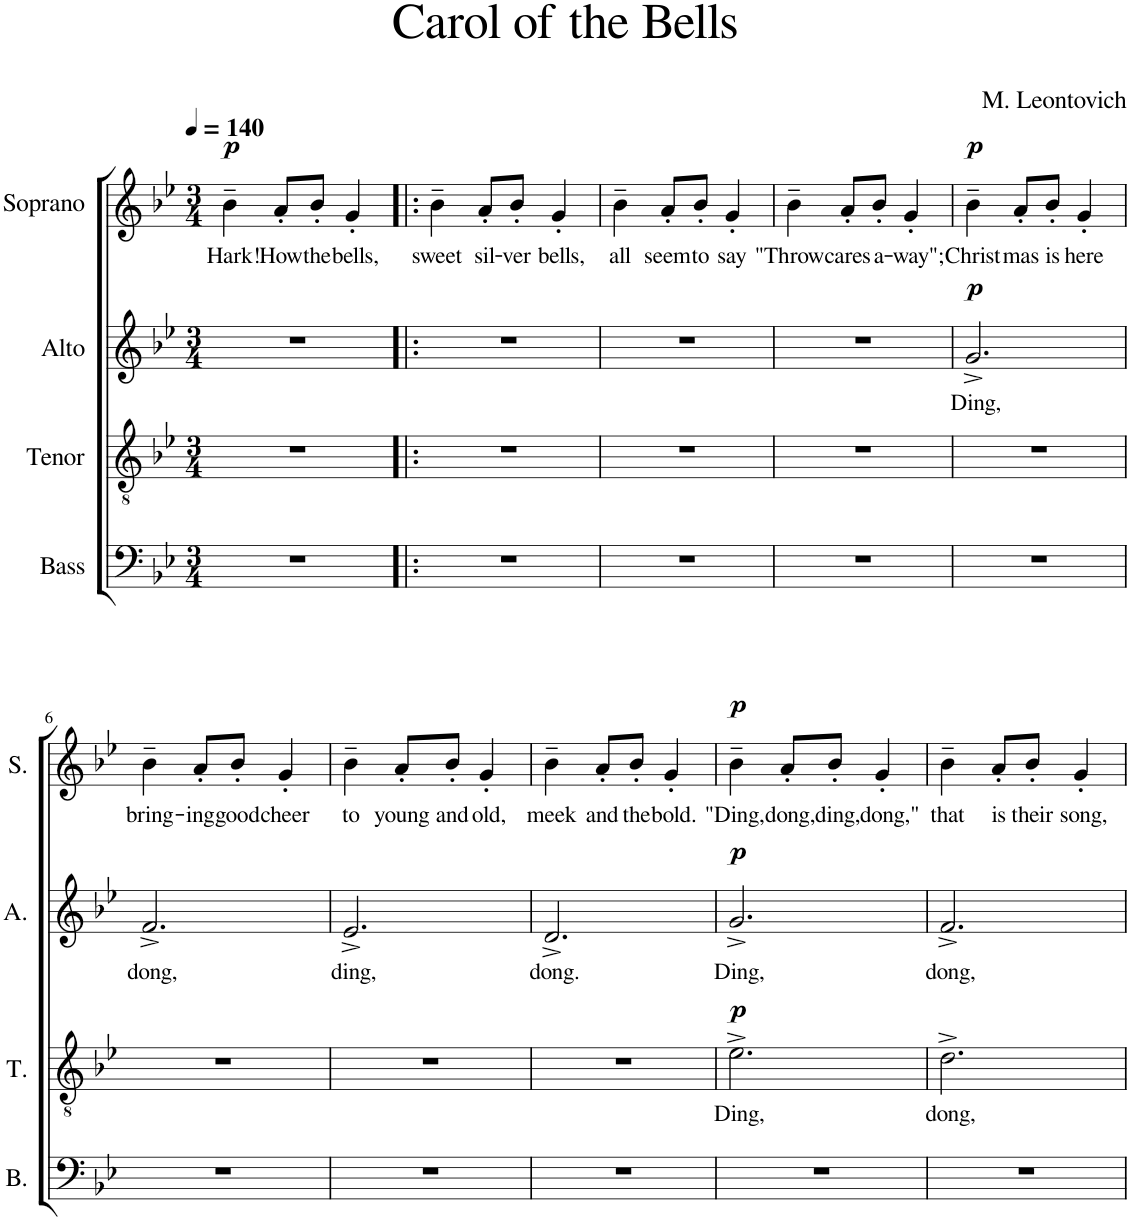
**kern	**kern	**text	**dynam	**kern	**text	**dynam	**kern	**text	**dynam
*part4	*part3	*part3	*part3	*part2	*part2	*part2	*part1	*part1	*part1
*staff4	*staff3	*staff3	*staff3	*staff2	*staff2	*staff2	*staff1	*staff1	*staff1
*I"Bass	*I"Tenor	*	*	*I"Alto	*	*	*I"Soprano	*	*
*I'B.	*I'T.	*	*	*I'A.	*	*	*I'S.	*	*
*clefF4	*clefGv2	*	*	*clefG2	*	*	*clefG2	*	*
*k[b-e-]	*k[b-e-]	*	*	*k[b-e-]	*	*	*k[b-e-]	*	*
*M3/4	*M3/4	*	*	*M3/4	*	*	*M3/4	*	*
*MM140	*MM140	*	*	*MM140	*	*	*MM140	*	*
=1	=1	=1	=1	=1	=1	=1	=1	=1	=1
!	!	!	!	!	!	!	!	!LO:LY:b	!LO:DY:a
2.r	2.r	.	.	2.r	.	.	4b-~\	Hark!	p
!	!	!	!	!	!	!	!	!LO:LY:b	!
.	.	.	.	.	.	.	8a'/L	How	.
!	!	!	!	!	!	!	!	!LO:LY:b	!
.	.	.	.	.	.	.	8b-'/J	the	.
!	!	!	!	!	!	!	!	!LO:LY:b	!
.	.	.	.	.	.	.	4g'/	bells,	.
=2!|:	=2!|:	=2!|:	=2!|:	=2!|:	=2!|:	=2!|:	=2!|:	=2!|:	=2!|:
!	!	!	!	!	!	!	!	!LO:LY:b	!
2.r	2.r	.	.	2.r	.	.	4b-~\	sweet	.
!	!	!	!	!	!	!	!	!LO:LY:b	!
.	.	.	.	.	.	.	8a'/L	sil-	.
!	!	!	!	!	!	!	!	!LO:LY:b	!
.	.	.	.	.	.	.	8b-'/J	-ver	.
!	!	!	!	!	!	!	!	!LO:LY:b	!
.	.	.	.	.	.	.	4g'/	bells,	.
=3	=3	=3	=3	=3	=3	=3	=3	=3	=3
!	!	!	!	!	!	!	!	!LO:LY:b	!
2.r	2.r	.	.	2.r	.	.	4b-~\	all	.
!	!	!	!	!	!	!	!	!LO:LY:b	!
.	.	.	.	.	.	.	8a'/L	seem	.
!	!	!	!	!	!	!	!	!LO:LY:b	!
.	.	.	.	.	.	.	8b-'/J	to	.
!	!	!	!	!	!	!	!	!LO:LY:b	!
.	.	.	.	.	.	.	4g'/	say	.
=4	=4	=4	=4	=4	=4	=4	=4	=4	=4
!	!	!	!	!	!	!	!	!LO:LY:b	!
2.r	2.r	.	.	2.r	.	.	4b-~\	"Throw	.
!	!	!	!	!	!	!	!	!LO:LY:b	!
.	.	.	.	.	.	.	8a'/L	cares	.
!	!	!	!	!	!	!	!	!LO:LY:b	!
.	.	.	.	.	.	.	8b-'/J	a-	.
!	!	!	!	!	!	!	!	!LO:LY:b	!
.	.	.	.	.	.	.	4g'/	-way";	.
=5	=5	=5	=5	=5	=5	=5	=5	=5	=5
!	!	!	!	!	!LO:LY:b	!LO:DY:a	!	!LO:LY:b	!LO:DY:a
2.r	2.r	.	.	2.g^/	Ding,	p	4b-~\	Christ-	p
!	!	!	!	!	!	!	!	!LO:LY:b	!
.	.	.	.	.	.	.	8a'/L	-mas	.
!	!	!	!	!	!	!	!	!LO:LY:b	!
.	.	.	.	.	.	.	8b-'/J	is	.
!	!	!	!	!	!	!	!	!LO:LY:b	!
.	.	.	.	.	.	.	4g'/	here	.
!!LO:LB:g=z
=6	=6	=6	=6	=6	=6	=6	=6	=6	=6
!	!	!	!	!	!LO:LY:b	!	!	!LO:LY:b	!
2.r	2.r	.	.	2.f^/	dong,	.	4b-~\	bring-	.
!	!	!	!	!	!	!	!	!LO:LY:b	!
.	.	.	.	.	.	.	8a'/L	-ing	.
!	!	!	!	!	!	!	!	!LO:LY:b	!
.	.	.	.	.	.	.	8b-'/J	good	.
!	!	!	!	!	!	!	!	!LO:LY:b	!
.	.	.	.	.	.	.	4g'/	cheer	.
=7	=7	=7	=7	=7	=7	=7	=7	=7	=7
!	!	!	!	!	!LO:LY:b	!	!	!LO:LY:b	!
2.r	2.r	.	.	2.e-^/	ding,	.	4b-~\	to	.
!	!	!	!	!	!	!	!	!LO:LY:b	!
.	.	.	.	.	.	.	8a'/L	young	.
!	!	!	!	!	!	!	!	!LO:LY:b	!
.	.	.	.	.	.	.	8b-'/J	and	.
!	!	!	!	!	!	!	!	!LO:LY:b	!
.	.	.	.	.	.	.	4g'/	old,	.
=8	=8	=8	=8	=8	=8	=8	=8	=8	=8
!	!	!	!	!	!LO:LY:b	!	!	!LO:LY:b	!
2.r	2.r	.	.	2.d^/	dong.	.	4b-~\	meek	.
!	!	!	!	!	!	!	!	!LO:LY:b	!
.	.	.	.	.	.	.	8a'/L	and	.
!	!	!	!	!	!	!	!	!LO:LY:b	!
.	.	.	.	.	.	.	8b-'/J	the	.
!	!	!	!	!	!	!	!	!LO:LY:b	!
.	.	.	.	.	.	.	4g'/	bold.	.
=9	=9	=9	=9	=9	=9	=9	=9	=9	=9
!	!	!LO:LY:b	!LO:DY:a	!	!LO:LY:b	!LO:DY:a	!	!LO:LY:b	!LO:DY:a
2.r	2.e-^\	Ding,	p	2.g^/	Ding,	p	4b-~\	"Ding,	p
!	!	!	!	!	!	!	!	!LO:LY:b	!
.	.	.	.	.	.	.	8a'/L	dong,	.
!	!	!	!	!	!	!	!	!LO:LY:b	!
.	.	.	.	.	.	.	8b-'/J	ding,	.
!	!	!	!	!	!	!	!	!LO:LY:b	!
.	.	.	.	.	.	.	4g'/	dong,"	.
=10	=10	=10	=10	=10	=10	=10	=10	=10	=10
!	!	!LO:LY:b	!	!	!LO:LY:b	!	!	!LO:LY:b	!
2.r	2.d^\	dong,	.	2.f^/	dong,	.	4b-~\	that	.
!	!	!	!	!	!	!	!	!LO:LY:b	!
.	.	.	.	.	.	.	8a'/L	is	.
!	!	!	!	!	!	!	!	!LO:LY:b	!
.	.	.	.	.	.	.	8b-'/J	their	.
!	!	!	!	!	!	!	!	!LO:LY:b	!
.	.	.	.	.	.	.	4g'/	song,	.
=	=	=	=	=	=	=	=	=	=
*-	*-	*-	*-	*-	*-	*-	*-	*-	*-
